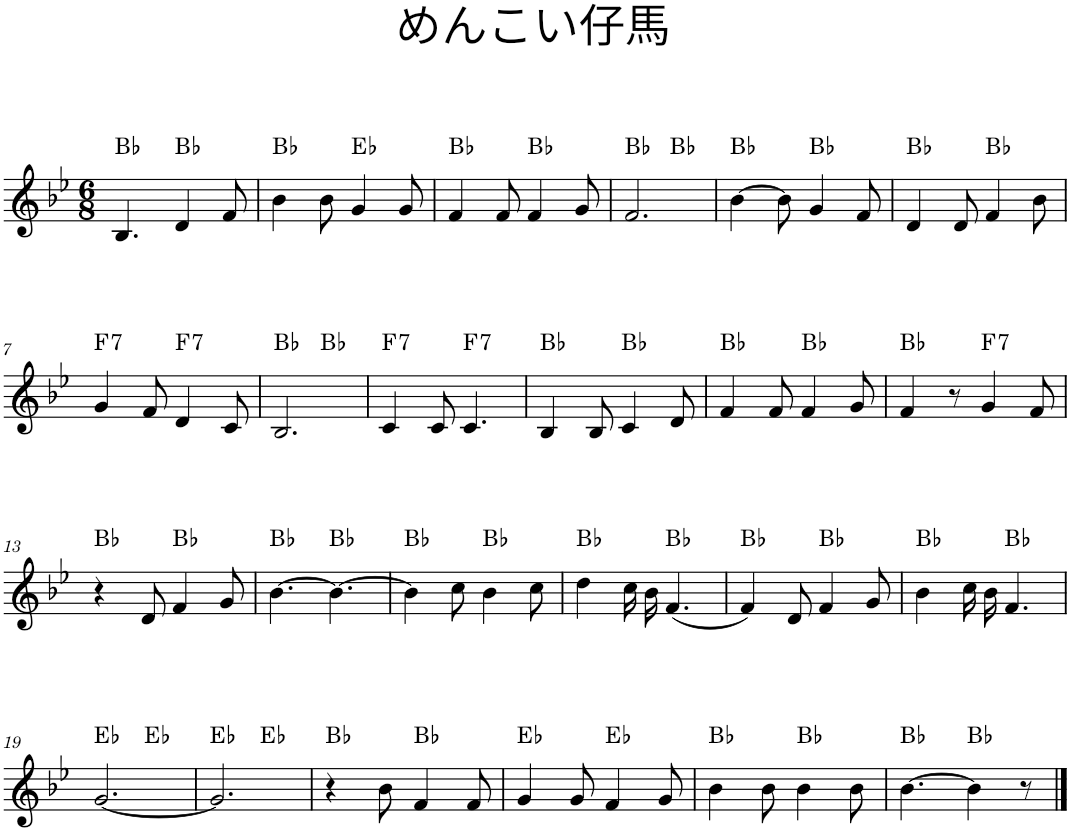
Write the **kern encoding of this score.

**kern	**harte
*part1	*part1
*staff1	*
*I"Piano	*
*I'Pno.	*
*clefG2	*
*k[b-e-]	*
*M6/8	*
=1	=1
4.B-/	Bb:maj
4d/	Bb:maj
8f/	.
=2	=2
4b-\	Bb:maj
8b-\	.
4g/	Eb:maj
8g/	.
=3	=3
4f/	Bb:maj
8f/	.
4f/	Bb:maj
8g/	.
=4	=4
*^	*
2.f/	4.ryy	Bb:maj
.	4.ryy	Bb:maj
*v	*v	*
=5	=5
[>4b-\	Bb:maj
8b-\]	.
4g/	Bb:maj
8f/	.
=6	=6
4d/	Bb:maj
8d/	.
4f/	Bb:maj
8b-\	.
!!LO:LB:g=z
=7	=7
!	!LO:H:kt=7
4g/	F:7
8f/	.
!	!LO:H:kt=7
4d/	F:7
8c/	.
=8	=8
*^	*
2.B-/	4.ryy	Bb:maj
.	4.ryy	Bb:maj
=9	=9	=9
!	!	!LO:H:kt=7
*v	*v	*
4c/	F:7
8c/	.
!	!LO:H:kt=7
4.c/	F:7
=10	=10
4B-/	Bb:maj
8B-/	.
4c/	Bb:maj
8d/	.
=11	=11
4f/	Bb:maj
8f/	.
4f/	Bb:maj
8g/	.
=12	=12
4f/	Bb:maj
8r	.
!	!LO:H:kt=7
4g/	F:7
8f/	.
!!LO:LB:g=z
=13	=13
4r	Bb:maj
8d/	.
4f/	Bb:maj
8g/	.
=14	=14
[>4.b-\	Bb:maj
4.b-\_	Bb:maj
=15	=15
4b-\]	Bb:maj
8cc\	.
4b-\	Bb:maj
8cc\	.
=16	=16
4dd\	Bb:maj
16cc\LL	.
16b-\JJ	.
(<4.f/	Bb:maj
=17	=17
4f/)	Bb:maj
8d/	.
4f/	Bb:maj
8g/	.
=18	=18
4b-\	Bb:maj
16cc\LL	.
16b-\JJ	.
4.f/	Bb:maj
!!LO:LB:g=z
=19	=19
*^	*
[<2.g/	4.ryy	Eb:maj
.	4.ryy	Eb:maj
=20	=20	=20
2.g/]	4.ryy	Eb:maj
.	4.ryy	Eb:maj
*v	*v	*
=21	=21
4r	Bb:maj
8b-\	.
4f/	Bb:maj
8f/	.
=22	=22
4g/	Eb:maj
8g/	.
4f/	Eb:maj
8g/	.
=23	=23
4b-\	Bb:maj
8b-\	.
4b-\	Bb:maj
8b-\	.
=24	=24
[>4.b-\	Bb:maj
4b-\]	Bb:maj
8r	.
==	==
*-	*-
